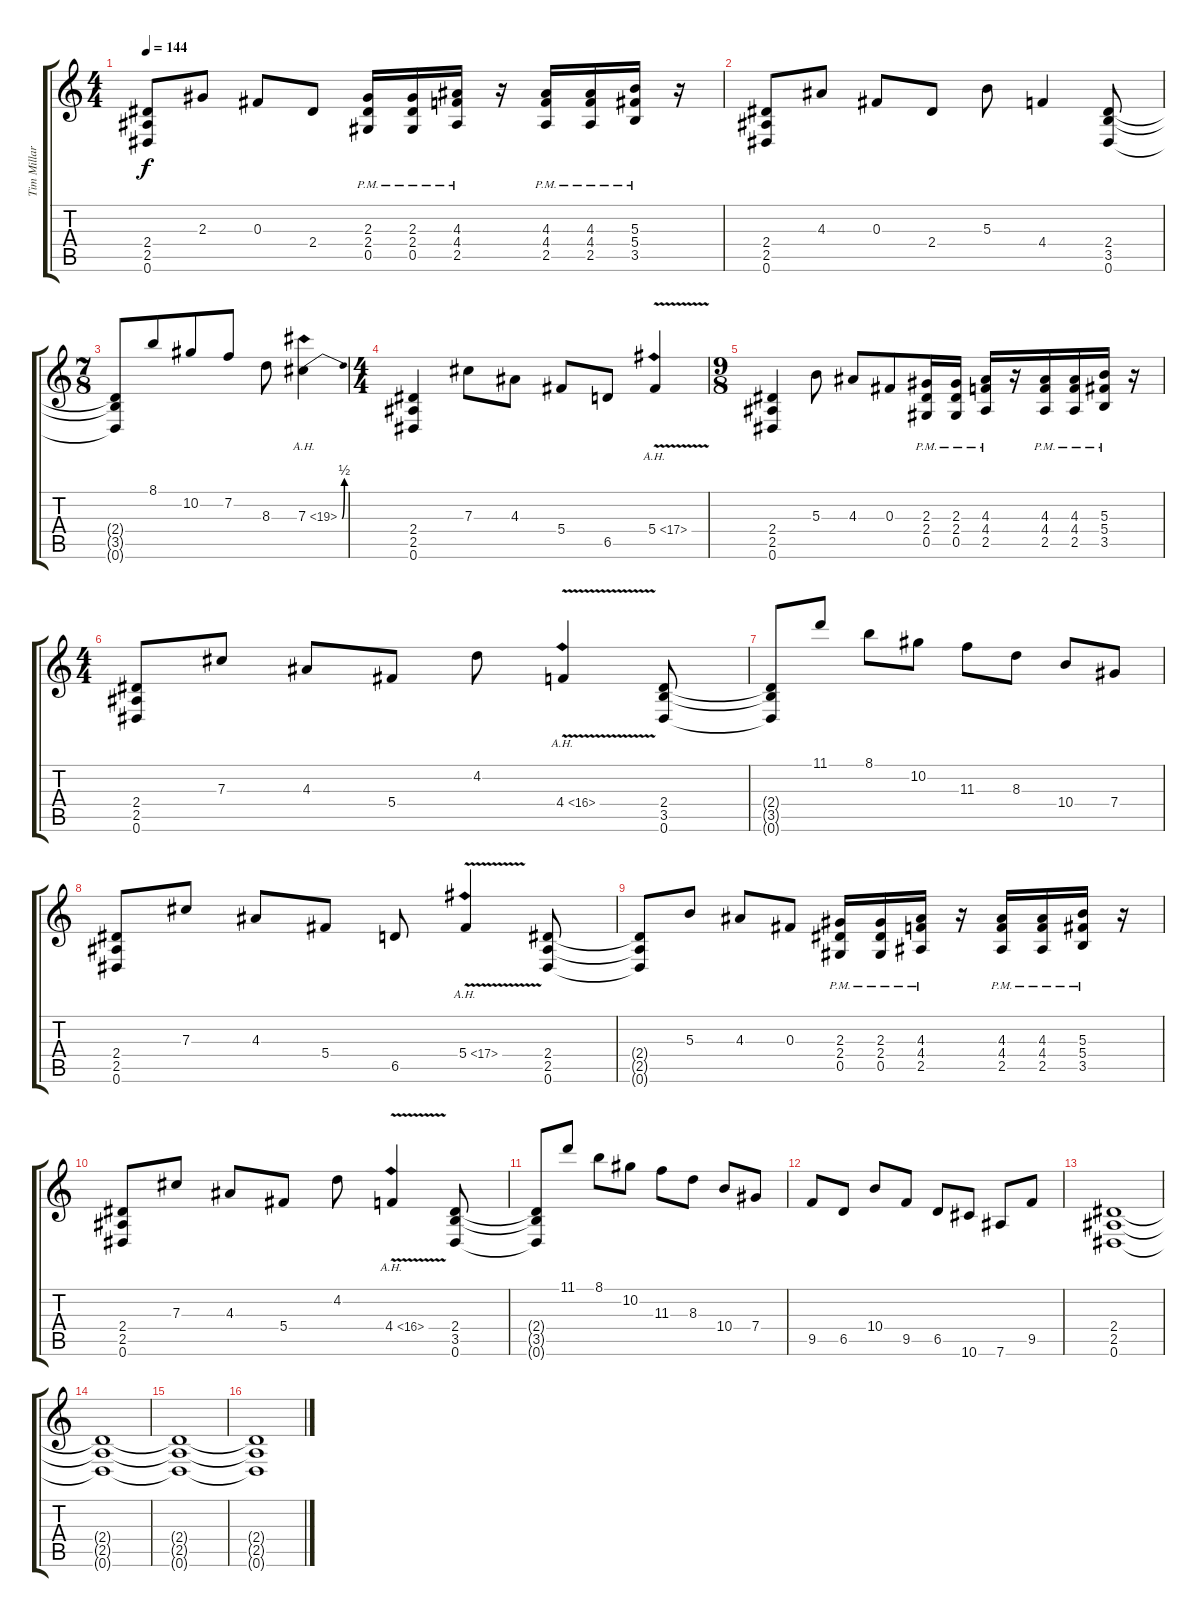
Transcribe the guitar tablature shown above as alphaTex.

\track ("Tim Millar" "Tim Millar") {instrument distortionguitar}
\staff {score tabs}
\tuning (Eb4 Bb3 Gb3 Db3 Ab2 Eb2) {hide}
\ts (4 4)
\tempo 144
\clef g2
\ks c
(2.4{t} 2.5{t} 0.6{t}).8{dy f} 2.3.8 0.3.8 2.4.8 (2.3{pm} 2.4{pm} 0.5{pm}).16 (2.3{pm} 2.4{pm} 0.5{pm}).16 (4.3{pm} 4.4{pm} 2.5{pm}).16 r.16 (4.3{pm} 4.4{pm} 2.5{pm}).16 (4.3{pm} 4.4{pm} 2.5{pm}).16 (5.3{pm} 5.4{pm} 3.5{pm}).16 r.16 |
(2.4 2.5 0.6).8 4.3.8 0.3.8 2.4.8 5.3.8 4.4.4 (2.4 3.5 0.6).8 |
\ts (7 8)
(2.4{t} 3.5{t} 0.6{t}).8 8.1.8 10.2.8 7.2.8 8.3.8 7.3{be (bend 0 0 60 2) ah 12}.4 |
\ts (4 4)
(2.4 2.5 0.6).4 7.3.8 4.3.8 5.4.8 6.5.8 5.4{ah 12 v}.4 |
\ts (9 8)
(2.4 2.5 0.6).4 5.3.8 4.3.8 0.3.8 (2.3{pm} 2.4{pm} 0.5{pm}).16 (2.3{pm} 2.4{pm} 0.5{pm}).16 (4.3{pm} 4.4{pm} 2.5{pm}).16 r.16 (4.3{pm} 4.4{pm} 2.5{pm}).16 (4.3{pm} 4.4{pm} 2.5{pm}).16 (5.3{pm} 5.4{pm} 3.5{pm}).16 r.16 |
\ts (4 4)
(2.4 2.5 0.6).8 7.3.8 4.3.8 5.4.8 4.2.8 4.4{ah 12 v}.4 (2.4 3.5 0.6).8 |
(2.4{t} 3.5{t} 0.6{t}).8 11.1.8 8.1.8 10.2.8 11.3.8 8.3.8 10.4.8 7.4.8 |
(2.4 2.5 0.6).8 7.3.8 4.3.8 5.4.8 6.5.8 5.4{ah 12 v}.4 (2.4 2.5 0.6).8 |
(2.4{t} 2.5{t} 0.6{t}).8 5.3.8 4.3.8 0.3.8 (2.3{pm} 2.4{pm} 0.5{pm}).16 (2.3{pm} 2.4{pm} 0.5{pm}).16 (4.3{pm} 4.4{pm} 2.5{pm}).16 r.16 (4.3{pm} 4.4{pm} 2.5{pm}).16 (4.3{pm} 4.4{pm} 2.5{pm}).16 (5.3{pm} 5.4{pm} 3.5{pm}).16 r.16 |
(2.4 2.5 0.6).8 7.3.8 4.3.8 5.4.8 4.2.8 4.4{ah 12 v}.4 (2.4 3.5 0.6).8 |
(2.4{t} 3.5{t} 0.6{t}).8 11.1.8 8.1.8 10.2.8 11.3.8 8.3.8 10.4.8 7.4.8 |
9.5.8 6.5.8 10.4.8 9.5.8 6.5.8 10.6.8 7.6.8 9.5.8 |
(2.4 2.5 0.6).1 |
(2.4{t} 2.5{t} 0.6{t}).1 |
(2.4{t} 2.5{t} 0.6{t}).1 |
(2.4{t} 2.5{t} 0.6{t}).1
